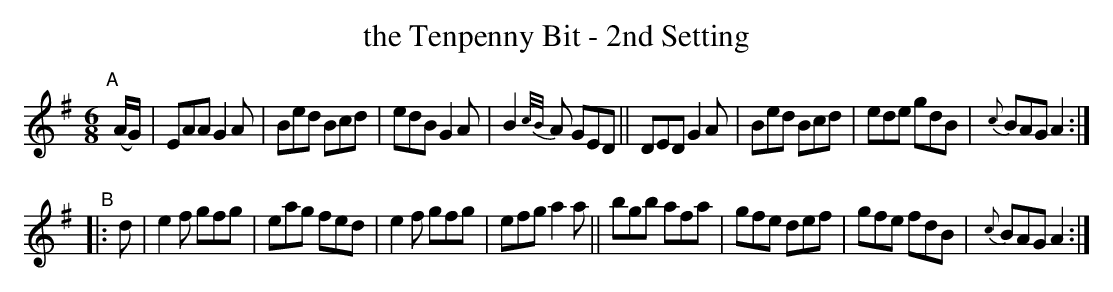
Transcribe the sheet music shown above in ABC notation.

X:1
T: the Tenpenny Bit - 2nd Setting
M: 6/8
L: 1/8
K: Ador
"^A"[|] (A/G/) \
|  EAA G2A | Bed Bcd | edB G2A | B2{c/B/}A GED \
|| DED G2A | Bed Bcd | ede gdB | {c}BAG A2 :|
"^B"|: d \
|  e2f gfg | eag fed | e2f gfg | efg a2a \
|| bgb afa | gfe def | gfe fdB | {c}BAG A2 :|
